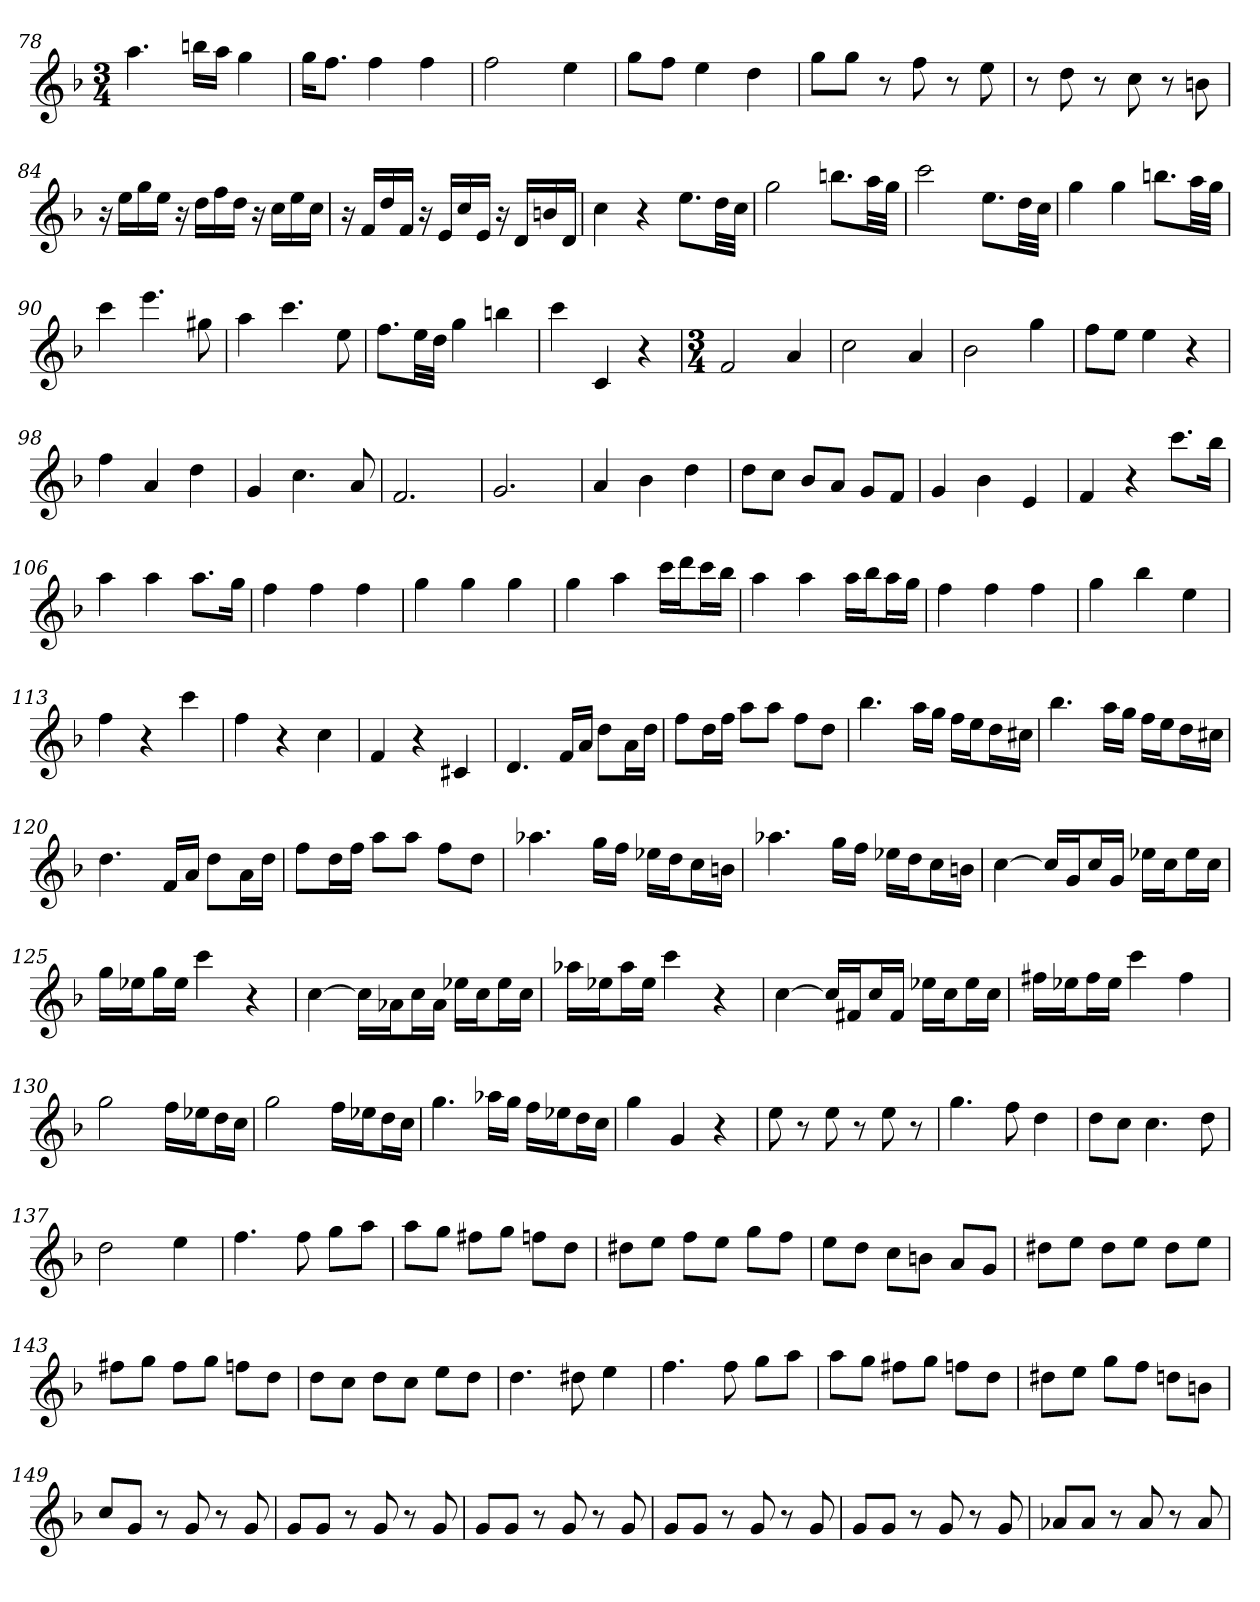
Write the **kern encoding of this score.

**kern
*part1
*staff1
*clefG2
*k[b-]
*F:
*M3/4
=78
4.aa
16bbn\LL
16aa\JJ
4gg
=79
16gg\KL
8.ff\J
4ff
4ff
=80
2ff
4ee
=81
8gg\L
8ff\J
4ee
4dd
=82
8gg\L
8gg\J
8r
8ff
8r
8ee
=83
8r
8dd
8r
8cc
8r
8bn
=84
16r
16ee\LL
16gg\
16ee\JJ
16r
16dd\LL
16ff\
16dd\JJ
16r
16cc\LL
16ee\
16cc\JJ
=85
16r
16f/LL
16dd/
16f/JJ
16r
16e/LL
16cc/
16e/JJ
16r
16d/LL
16bn/
16d/JJ
=86
4cc
4r
8.ee\L
32dd\LL
32cc\JJJ
=87
2gg
8.bbn\L
32aa\LL
32gg\JJJ
=88
2ccc
8.ee\L
32dd\LL
32cc\JJJ
=89
4gg
4gg
8.bbn\L
32aa\LL
32gg\JJJ
=90
4ccc
4.eee
8gg#X
=91
4aa
4.ccc
8ee
=92
8.ff\L
32ee\LL
32dd\JJJ
4gg
4bbn
=93
4ccc
4c
4r
=94
*M3/4
2f
4a
=95
2cc
4a
=96
2b-
4gg
=97
8ff\L
8ee\J
4ee
4r
=98
4ff
4a
4dd
=99
4g
4.cc
8a
=100
2.f
=101
2.g
=102
4a
4b-
4dd
=103
8dd\L
8cc\J
8b-/L
8a/J
8g/L
8f/J
=104
4g
4b-
4e
=105
4f
4r
8.ccc\L
16bb-\Jk
=106
4aa
4aa
8.aa\L
16gg\Jk
=107
4ff
4ff
4ff
=108
4gg
4gg
4gg
=109
4gg
4aa
16ccc\LL
16ddd\J
16ccc\L
16bb-\JJ
=110
4aa
4aa
16aa\LL
16bb-\J
16aa\L
16gg\JJ
=111
4ff
4ff
4ff
=112
4gg
4bb-
4ee
=113
4ff
4r
4ccc
=114
4ff
4r
4cc
=115
4f
4r
4c#X
=116
4.d
16f/LL
16a/JJ
8dd\L
16a\L
16dd\JJ
=117
8ff\L
16dd\L
16ff\JJ
8aa\L
8aa\J
8ff\L
8dd\J
=118
4.bb-
16aa\LL
16gg\JJ
16ff\LL
16ee\J
16dd\L
16cc#X\JJ
=119
4.bb-
16aa\LL
16gg\JJ
16ff\LL
16ee\J
16dd\L
16cc#X\JJ
=120
4.dd
16f/LL
16a/JJ
8dd\L
16a\L
16dd\JJ
=121
8ff\L
16dd\L
16ff\JJ
8aa\L
8aa\J
8ff\L
8dd\J
=122
4.aa-X
16gg\LL
16ff\JJ
16ee-X\LL
16dd\J
16cc\L
16bn\JJ
=123
4.aa-X
16gg\LL
16ff\JJ
16ee-X\LL
16dd\J
16cc\L
16bn\JJ
=124
[4cc
16cc/LL]
16g/J
16cc/L
16g/JJ
16ee-X\LL
16cc\J
16ee-\L
16cc\JJ
=125
16gg\LL
16ee-X\J
16gg\L
16ee-\JJ
4ccc
4r
=126
[4cc
16cc\LL]
16a-X\J
16cc\L
16a-\JJ
16ee-X\LL
16cc\J
16ee-\L
16cc\JJ
=127
16aa-X\LL
16ee-X\J
16aa-\L
16ee-\JJ
4ccc
4r
=128
[4cc
16cc/LL]
16f#X/J
16cc/L
16f#/JJ
16ee-X\LL
16cc\J
16ee-\L
16cc\JJ
=129
16ff#X\LL
16ee-X\J
16ff#\L
16ee-\JJ
4ccc
4ff#
=130
2gg
16ff\LL
16ee-X\J
16dd\L
16cc\JJ
=131
2gg
16ff\LL
16ee-X\J
16dd\L
16cc\JJ
=132
4.gg
16aa-X\LL
16gg\JJ
16ff\LL
16ee-X\J
16dd\L
16cc\JJ
=133
4gg
4g
4r
=134
8ee
8r
8ee
8r
8ee
8r
=135
4.gg
8ff
4dd
=136
8dd\L
8cc\J
4.cc
8dd
=137
2dd
4ee
=138
4.ff
8ff
8gg\L
8aa\J
=139
8aa\L
8gg\J
8ff#X\L
8gg\J
8ffn\L
8dd\J
=140
8dd#X\L
8ee\J
8ff\L
8ee\J
8gg\L
8ff\J
=141
8ee\L
8dd\J
8cc\L
8bn\J
8a/L
8g/J
=142
8dd#X\L
8ee\J
8dd#\L
8ee\J
8dd#\L
8ee\J
=143
8ff#X\L
8gg\J
8ff#\L
8gg\J
8ffn\L
8dd\J
=144
8dd\L
8cc\J
8dd\L
8cc\J
8ee\L
8dd\J
=145
4.dd
8dd#X
4ee
=146
4.ff
8ff
8gg\L
8aa\J
=147
8aa\L
8gg\J
8ff#X\L
8gg\J
8ffn\L
8dd\J
=148
8dd#X\L
8ee\J
8gg\L
8ff\J
8ddn\L
8bn\J
=149
8cc/L
8g/J
8r
8g
8r
8g
=150
8g/L
8g/J
8r
8g
8r
8g
=151
8g/L
8g/J
8r
8g
8r
8g
=152
8g/L
8g/J
8r
8g
8r
8g
=153
8g/L
8g/J
8r
8g
8r
8g
=154
8a-X/L
8a-/J
8r
8a-
8r
8a-
=
*-
